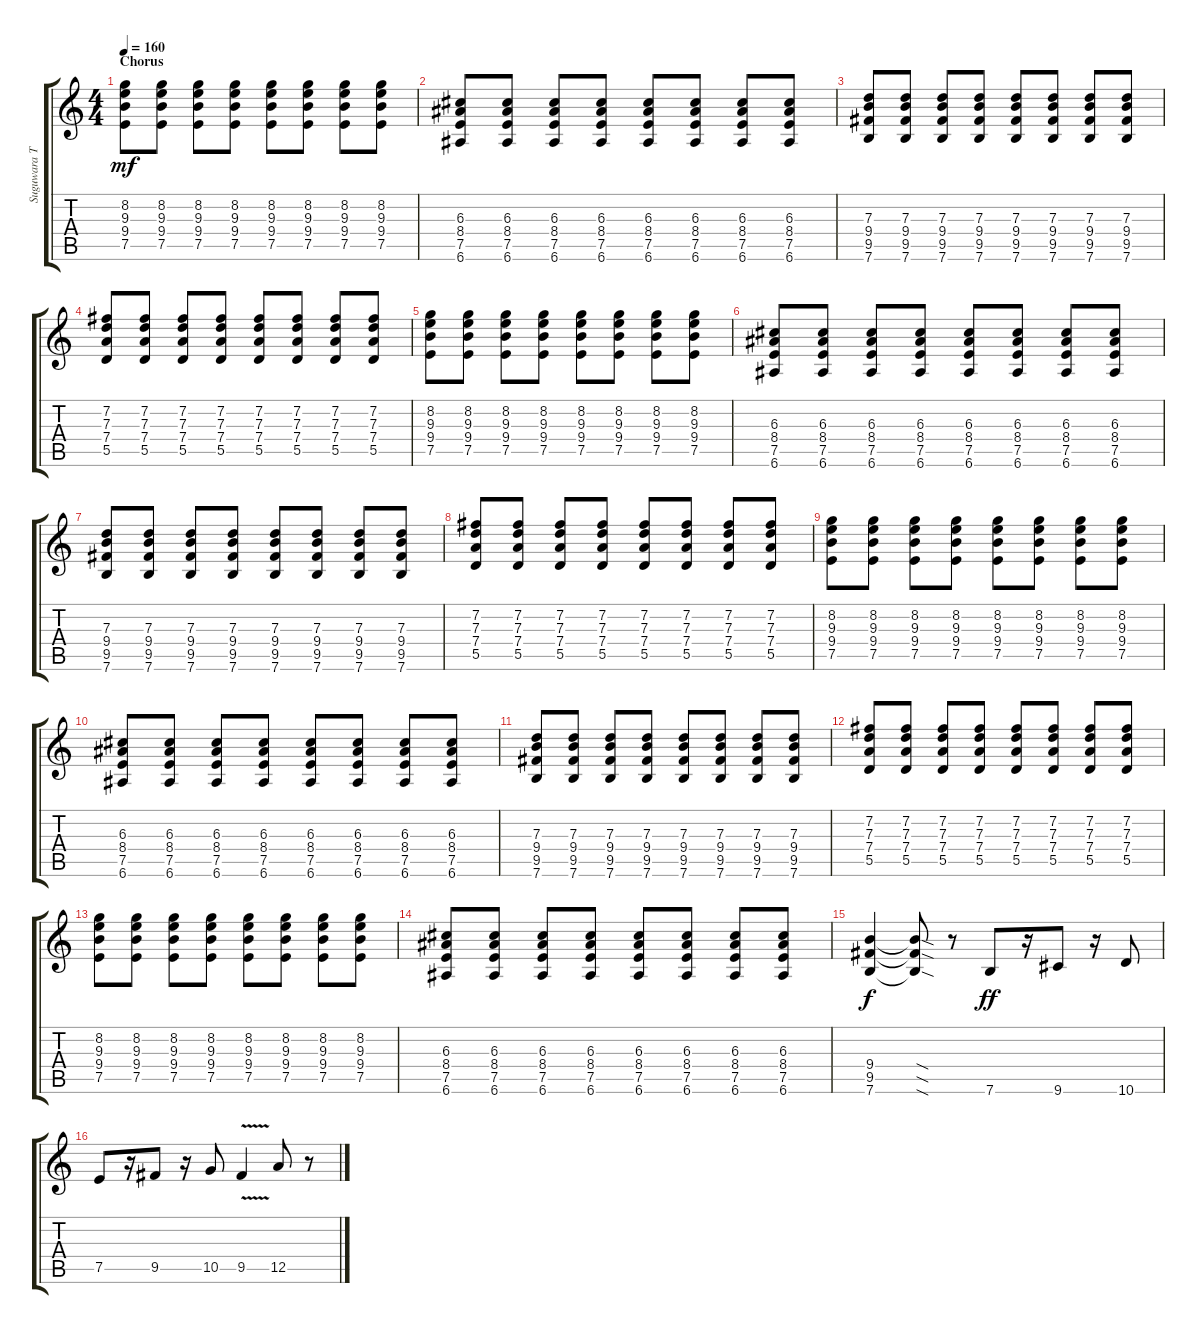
\track ("Suguwara Takuro" "Suguwara T") {instrument overdrivenguitar}
\staff {score tabs}
\tuning (E4 B3 G3 D3 A2 E2) {hide}
\ts (4 4)
\section ("" "Chorus")
\tempo 160
\clef g2
\ks c
(8.2 9.3 9.4 7.5).8{dy mf} (8.2 9.3 9.4 7.5).8 (8.2 9.3 9.4 7.5).8 (8.2 9.3 9.4 7.5).8 (8.2 9.3 9.4 7.5).8 (8.2 9.3 9.4 7.5).8 (8.2 9.3 9.4 7.5).8 (8.2 9.3 9.4 7.5).8 |
(6.3 8.4 7.5 6.6).8 (6.3 8.4 7.5 6.6).8 (6.3 8.4 7.5 6.6).8 (6.3 8.4 7.5 6.6).8 (6.3 8.4 7.5 6.6).8 (6.3 8.4 7.5 6.6).8 (6.3 8.4 7.5 6.6).8 (6.3 8.4 7.5 6.6).8 |
(7.3 9.4 9.5 7.6).8 (7.3 9.4 9.5 7.6).8 (7.3 9.4 9.5 7.6).8 (7.3 9.4 9.5 7.6).8 (7.3 9.4 9.5 7.6).8 (7.3 9.4 9.5 7.6).8 (7.3 9.4 9.5 7.6).8 (7.3 9.4 9.5 7.6).8 |
(7.2 7.3 7.4 5.5).8 (7.2 7.3 7.4 5.5).8 (7.2 7.3 7.4 5.5).8 (7.2 7.3 7.4 5.5).8 (7.2 7.3 7.4 5.5).8 (7.2 7.3 7.4 5.5).8 (7.2 7.3 7.4 5.5).8 (7.2 7.3 7.4 5.5).8 |
(8.2 9.3 9.4 7.5).8 (8.2 9.3 9.4 7.5).8 (8.2 9.3 9.4 7.5).8 (8.2 9.3 9.4 7.5).8 (8.2 9.3 9.4 7.5).8 (8.2 9.3 9.4 7.5).8 (8.2 9.3 9.4 7.5).8 (8.2 9.3 9.4 7.5).8 |
(6.3 8.4 7.5 6.6).8 (6.3 8.4 7.5 6.6).8 (6.3 8.4 7.5 6.6).8 (6.3 8.4 7.5 6.6).8 (6.3 8.4 7.5 6.6).8 (6.3 8.4 7.5 6.6).8 (6.3 8.4 7.5 6.6).8 (6.3 8.4 7.5 6.6).8 |
(7.3 9.4 9.5 7.6).8 (7.3 9.4 9.5 7.6).8 (7.3 9.4 9.5 7.6).8 (7.3 9.4 9.5 7.6).8 (7.3 9.4 9.5 7.6).8 (7.3 9.4 9.5 7.6).8 (7.3 9.4 9.5 7.6).8 (7.3 9.4 9.5 7.6).8 |
(7.2 7.3 7.4 5.5).8 (7.2 7.3 7.4 5.5).8 (7.2 7.3 7.4 5.5).8 (7.2 7.3 7.4 5.5).8 (7.2 7.3 7.4 5.5).8 (7.2 7.3 7.4 5.5).8 (7.2 7.3 7.4 5.5).8 (7.2 7.3 7.4 5.5).8 |
(8.2 9.3 9.4 7.5).8 (8.2 9.3 9.4 7.5).8 (8.2 9.3 9.4 7.5).8 (8.2 9.3 9.4 7.5).8 (8.2 9.3 9.4 7.5).8 (8.2 9.3 9.4 7.5).8 (8.2 9.3 9.4 7.5).8 (8.2 9.3 9.4 7.5).8 |
(6.3 8.4 7.5 6.6).8 (6.3 8.4 7.5 6.6).8 (6.3 8.4 7.5 6.6).8 (6.3 8.4 7.5 6.6).8 (6.3 8.4 7.5 6.6).8 (6.3 8.4 7.5 6.6).8 (6.3 8.4 7.5 6.6).8 (6.3 8.4 7.5 6.6).8 |
(7.3 9.4 9.5 7.6).8 (7.3 9.4 9.5 7.6).8 (7.3 9.4 9.5 7.6).8 (7.3 9.4 9.5 7.6).8 (7.3 9.4 9.5 7.6).8 (7.3 9.4 9.5 7.6).8 (7.3 9.4 9.5 7.6).8 (7.3 9.4 9.5 7.6).8 |
(7.2 7.3 7.4 5.5).8 (7.2 7.3 7.4 5.5).8 (7.2 7.3 7.4 5.5).8 (7.2 7.3 7.4 5.5).8 (7.2 7.3 7.4 5.5).8 (7.2 7.3 7.4 5.5).8 (7.2 7.3 7.4 5.5).8 (7.2 7.3 7.4 5.5).8 |
(8.2 9.3 9.4 7.5).8 (8.2 9.3 9.4 7.5).8 (8.2 9.3 9.4 7.5).8 (8.2 9.3 9.4 7.5).8 (8.2 9.3 9.4 7.5).8 (8.2 9.3 9.4 7.5).8 (8.2 9.3 9.4 7.5).8 (8.2 9.3 9.4 7.5).8 |
(6.3 8.4 7.5 6.6).8 (6.3 8.4 7.5 6.6).8 (6.3 8.4 7.5 6.6).8 (6.3 8.4 7.5 6.6).8 (6.3 8.4 7.5 6.6).8 (6.3 8.4 7.5 6.6).8 (6.3 8.4 7.5 6.6).8 (6.3 8.4 7.5 6.6).8 |
(9.4 9.5 7.6).4{dy f} (9.4{sod t} 9.5{sod t} 7.6{sod t}).8 r.8 7.6.8{dy ff} r.16 9.6.8 r.16 10.6.8 |
7.5.8 r.16 9.5.8 r.16 10.5.8 9.5{v}.4 12.5.8 r.8
